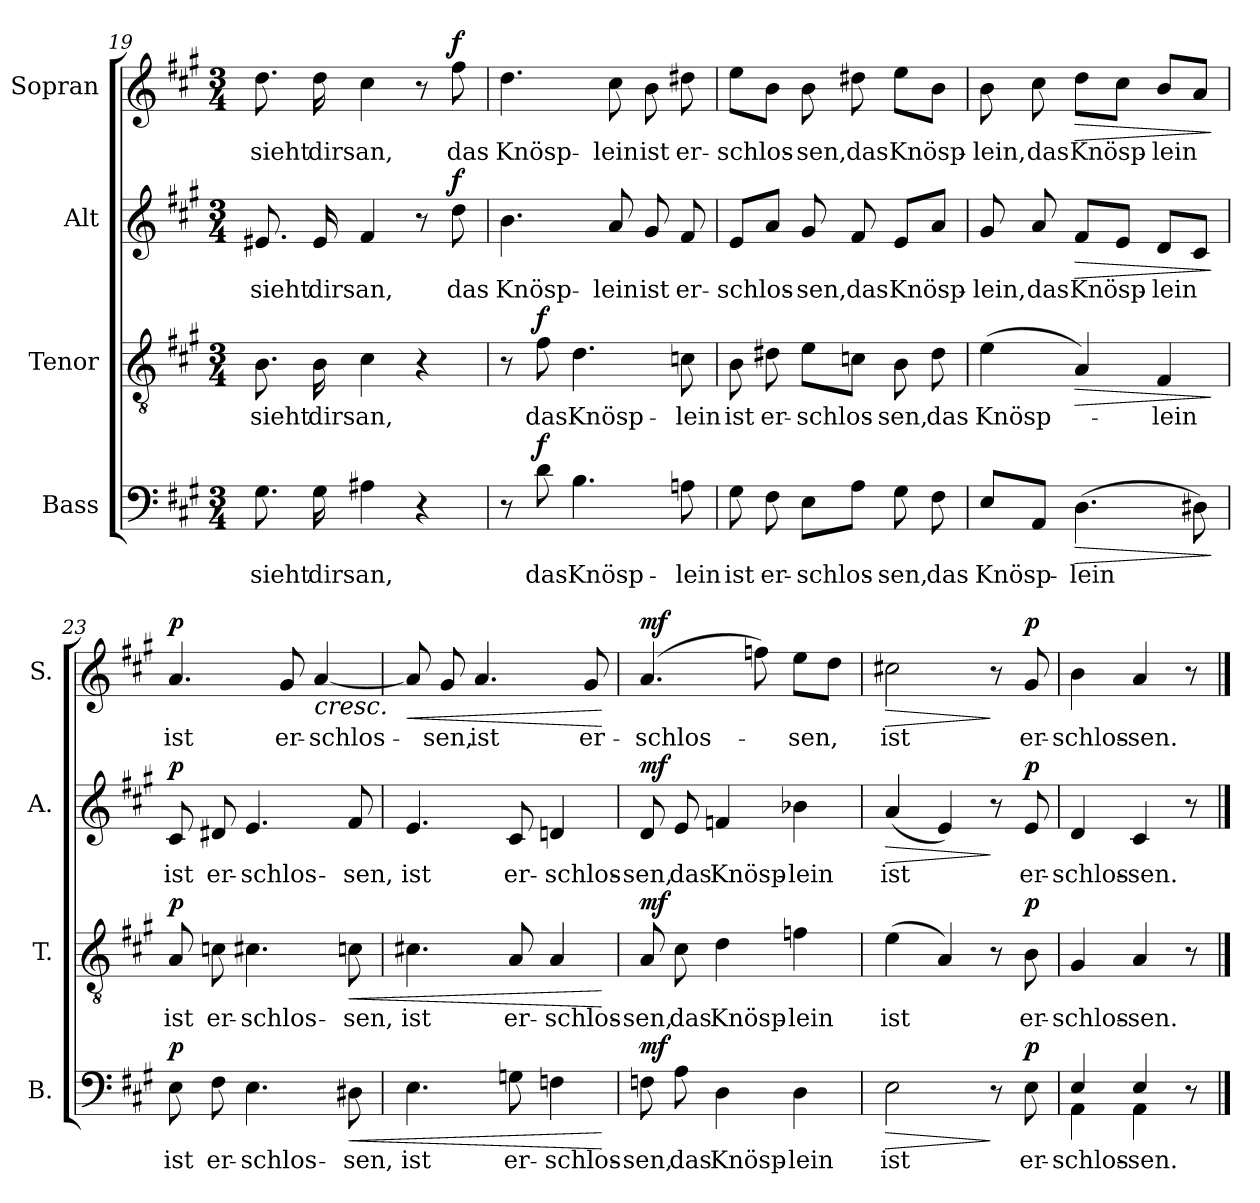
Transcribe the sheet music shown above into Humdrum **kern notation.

**kern	**text	**dynam	**kern	**text	**dynam	**kern	**text	**dynam	**kern	**text	**dynam
*part4	*part4	*part4	*part3	*part3	*part3	*part2	*part2	*part2	*part1	*part1	*part1
*staff4	*staff4	*staff4	*staff3	*staff3	*staff3	*staff2	*staff2	*staff2	*staff1	*staff1	*staff1
*I"Bass	*	*	*I"Tenor	*	*	*I"Alt	*	*	*I"Sopran	*	*
*I'B.	*	*	*I'T.	*	*	*I'A.	*	*	*I'S.	*	*
*clefF4	*	*	*clefGv2	*	*	*clefG2	*	*	*clefG2	*	*
*k[f#c#g#]	*	*	*k[f#c#g#]	*	*	*k[f#c#g#]	*	*	*k[f#c#g#]	*	*
*M3/4	*	*	*M3/4	*	*	*M3/4	*	*	*M3/4	*	*
=19	=19	=19	=19	=19	=19	=19	=19	=19	=19	=19	=19
!	!LO:LY:b	!	!	!LO:LY:b	!	!	!LO:LY:b	!	!	!LO:LY:b	!
8.G#\	sieht	.	8.B\	sieht	.	8.e#X/	sieht	.	8.dd\	sieht	.
!	!LO:LY:b	!	!	!LO:LY:b	!	!	!LO:LY:b	!	!	!LO:LY:b	!
16G#\	dirs	.	16B\	dirs	.	16e#/	dirs	.	16dd\	dirs	.
!	!LO:LY:b	!	!	!LO:LY:b	!	!	!LO:LY:b	!	!	!LO:LY:b	!
4A#X\	an,	.	4c#\	an,	.	4f#/	an,	.	4cc#\	an,	.
4r	.	.	4r	.	.	8r	.	.	8r	.	.
!	!	!	!	!	!	!	!LO:LY:b	!LO:DY:a	!	!LO:LY:b	!LO:DY:a
.	.	.	.	.	.	8dd\	das	f	8ff#\	das	f
=20	=20	=20	=20	=20	=20	=20	=20	=20	=20	=20	=20
!	!	!	!	!	!	!	!LO:LY:b	!	!	!LO:LY:b	!
8r	.	.	8r	.	.	4.b\	Knösp-	.	4.dd\	Knösp-	.
!	!LO:LY:b	!LO:DY:a	!	!LO:LY:b	!LO:DY:a	!	!	!	!	!	!
8d\	das	f	8f#\	das	f	.	.	.	.	.	.
!	!LO:LY:b	!	!	!LO:LY:b	!	!	!	!	!	!	!
4.B\	Knösp-	.	4.d\	Knösp-	.	.	.	.	.	.	.
!	!	!	!	!	!	!	!LO:LY:b	!	!	!LO:LY:b	!
.	.	.	.	.	.	8a/	-lein	.	8cc#\	-lein	.
!	!	!	!	!	!	!	!LO:LY:b	!	!	!LO:LY:b	!
.	.	.	.	.	.	8g#/	ist	.	8b\	ist	.
!	!LO:LY:b	!	!	!LO:LY:b	!	!	!LO:LY:b	!	!	!LO:LY:b	!
8An\	-lein	.	8cn\	-lein	.	8f#/	er-	.	8dd#X\	er-	.
!!LO:PB:g=z
=21	=21	=21	=21	=21	=21	=21	=21	=21	=21	=21	=21
!	!LO:LY:b	!	!	!LO:LY:b	!	!	!LO:LY:b	!	!	!LO:LY:b	!
8G#\	ist	.	8B\	ist	.	8e/L	-schlos-	.	8ee\L	-schlos-	.
!	!LO:LY:b	!	!	!LO:LY:b	!	!	!	!	!	!	!
8F#\	er-	.	8d#X\	er-	.	8a/J	.	.	8b\J	.	.
!	!LO:LY:b	!	!	!LO:LY:b	!	!	!LO:LY:b	!	!	!LO:LY:b	!
8E\L	-schlos-	.	8e\L	-schlos-	.	8g#/	-sen,	.	8b\	-sen,	.
!	!	!	!	!	!	!	!LO:LY:b	!	!	!LO:LY:b	!
8A\J	.	.	8cn\J	.	.	8f#/	das	.	8dd#X\	das	.
!	!LO:LY:b	!	!	!LO:LY:b	!	!	!LO:LY:b	!	!	!LO:LY:b	!
8G#\	-sen,	.	8B\	-sen,	.	8e/L	Knösp-	.	8ee\L	Knösp-	.
!	!LO:LY:b	!	!	!LO:LY:b	!	!	!	!	!	!	!
8F#\	das	.	8d#\	das	.	8a/J	.	.	8b\J	.	.
=22	=22	=22	=22	=22	=22	=22	=22	=22	=22	=22	=22
!	!LO:LY:b	!	!	!LO:LY:b	!	!	!LO:LY:b	!	!	!LO:LY:b	!
8E/L	Knösp-	.	(>4e\	Knösp-	.	8g#/	-lein,	.	8b\	-lein,	.
!	!	!	!	!	!	!	!LO:LY:b	!	!	!LO:LY:b	!
8AA/J	.	.	.	.	.	8a/	das	.	8cc#\	das	.
!	!LO:LY:b	!LO:HP:b	!	!	!LO:HP:b	!	!LO:LY:b	!LO:HP:b	!	!LO:LY:b	!LO:HP:b
(>4.D\	-lein	>	4A/)	.	>	8f#/L	Knösp-	>	8dd\L	Knösp-	>
.	.	.	.	.	.	8e/J	.	.	8cc#\J	.	.
!	!	!	!	!LO:LY:b	!	!	!LO:LY:b	!	!	!LO:LY:b	!
.	.	.	4F#/	-lein	.	8d/L	-lein	.	8b/L	-lein	.
8D#X\)	.	.	.	.	.	8c#/J	.	.	8a/J	.	.
.	.	]	.	.	]	.	.	]	.	.	]
=23	=23	=23	=23	=23	=23	=23	=23	=23	=23	=23	=23
!	!LO:LY:b	!LO:DY:b	!	!LO:LY:b	!LO:DY:b	!	!LO:LY:b	!LO:DY:b	!	!LO:LY:b	!LO:DY:b
8E\	ist	p	8A/	ist	p	8c#/	ist	p	4.a/	ist	p
!	!LO:LY:b	!	!	!LO:LY:b	!	!	!LO:LY:b	!	!	!	!
8F#\	er-	.	8cn\	er-	.	8d#X/	er-	.	.	.	.
!	!LO:LY:b	!	!	!LO:LY:b	!	!	!LO:LY:b	!	!	!	!
4.E\	-schlos-	.	4.c#X\	-schlos-	.	4.e/	-schlos-	.	.	.	.
!	!	!	!	!	!	!	!	!	!	!LO:LY:b	!
.	.	.	.	.	.	.	.	.	8g#/	er-	.
!	!	!	!	!	!	!	!	!	!	!LO:LY:b	!LO:HP:b
.	.	.	.	.	.	.	.	.	[4a/	-schlos-	<
!	!LO:LY:b	!LO:HP:b	!	!LO:LY:b	!LO:HP:b	!	!LO:LY:b	!	!	!	!
8D#X\	-sen,	<	8cn\	-sen,	<	8f#/	-sen,	.	.	.	.
=24	=24	=24	=24	=24	=24	=24	=24	=24	=24	=24	=24
!	!LO:LY:b	!	!	!LO:LY:b	!	!	!LO:LY:b	!	!	!	!LO:HP:b
4.E\	ist	.	4.c#X\	ist	.	4.e/	ist	.	8a/]	.	<
!	!	!	!	!	!	!	!	!	!	!LO:LY:b	!
.	.	.	.	.	.	.	.	.	8g#/	-sen,	.
!	!	!	!	!	!	!	!	!	!	!LO:LY:b	!
.	.	.	.	.	.	.	.	.	4.a/	ist	.
!	!LO:LY:b	!	!	!LO:LY:b	!	!	!LO:LY:b	!	!	!	!
8Gn\	er-	.	8A/	er-	.	8c#/	er-	.	.	.	.
!	!LO:LY:b	!	!	!LO:LY:b	!	!	!LO:LY:b	!	!	!	!
4Fn\	-schlos-	.	4A/	-schlos-	.	4dn/	-schlos-	.	.	.	.
!	!	!	!	!	!	!	!	!	!	!LO:LY:b	!
.	.	.	.	.	.	.	.	.	8g#/	er-	.
.	.	[	.	.	[	.	.	.	.	.	[ [
=25	=25	=25	=25	=25	=25	=25	=25	=25	=25	=25	=25
!	!LO:LY:b	!LO:DY:b	!	!LO:LY:b	!LO:DY:b	!	!LO:LY:b	!LO:DY:b	!	!LO:LY:b	!LO:DY:b
8Fn\	-sen,	mf	8A/	-sen,	mf	8d/	-sen,	mf	(>4.a/	-schlos-	mf
!	!LO:LY:b	!	!	!LO:LY:b	!	!	!LO:LY:b	!	!	!	!
8A\	das	.	8c#\	das	.	8e/	das	.	.	.	.
!	!LO:LY:b	!	!	!LO:LY:b	!	!	!LO:LY:b	!	!	!	!
4D\	Knösp-	.	4d\	Knösp-	.	4fn/	Knösp-	.	.	.	.
.	.	.	.	.	.	.	.	.	8ffn\)	.	.
!	!LO:LY:b	!	!	!LO:LY:b	!	!	!LO:LY:b	!	!	!LO:LY:b	!
4D\	-lein	.	4fn\	-lein	.	4b-X\	-lein	.	8ee\L	-sen,	.
.	.	.	.	.	.	.	.	.	8dd\J	.	.
!!LO:LB:g=z
=26	=26	=26	=26	=26	=26	=26	=26	=26	=26	=26	=26
!	!LO:LY:b	!LO:HP:b	!	!LO:LY:b	!	!	!LO:LY:b	!LO:HP:b	!	!LO:LY:b	!LO:HP:b
!	!	!	!	!	!	!	!	!	!	!	!LO:HP:n=1:b
2E\	ist	>	(>4e\	ist	.	(<4a/	ist	>	2cc#X\	ist	> >
.	.	.	4A/)	.	.	4e/)	.	.	.	.	.
8r	.	]	8r	.	.	8r	.	]	8r	.	]
!	!LO:LY:b	!LO:DY:b	!	!LO:LY:b	!LO:DY:b	!	!LO:LY:b	!LO:DY:b	!	!LO:LY:b	!LO:DY:n=1:b
8E\	er-	p	8B\	er-	p	8e/	er-	p	8g#/	er-	] p
=27	=27	=27	=27	=27	=27	=27	=27	=27	=27	=27	=27
*^	*	*	*	*	*	*	*	*	*	*	*
!	!	!LO:LY:b	!	!	!LO:LY:b	!	!	!LO:LY:b	!	!	!LO:LY:b	!
4E/	4AA\	-schlos-	.	4G#/	-schlos-	.	4d/	-schlos-	.	4b\	-schlos-	.
!	!	!LO:LY:b	!	!	!LO:LY:b	!	!	!LO:LY:b	!	!	!LO:LY:b	!
4E/	4AA\	-sen.	.	4A/	-sen.	.	4c#/	-sen.	.	4a/	-sen.	.
8r	8ryy	.	.	8r	.	.	8r	.	.	8r	.	.
*v	*v	*	*	*	*	*	*	*	*	*	*	*
==	==	==	==	==	==	==	==	==	==	==	==
*-	*-	*-	*-	*-	*-	*-	*-	*-	*-	*-	*-
